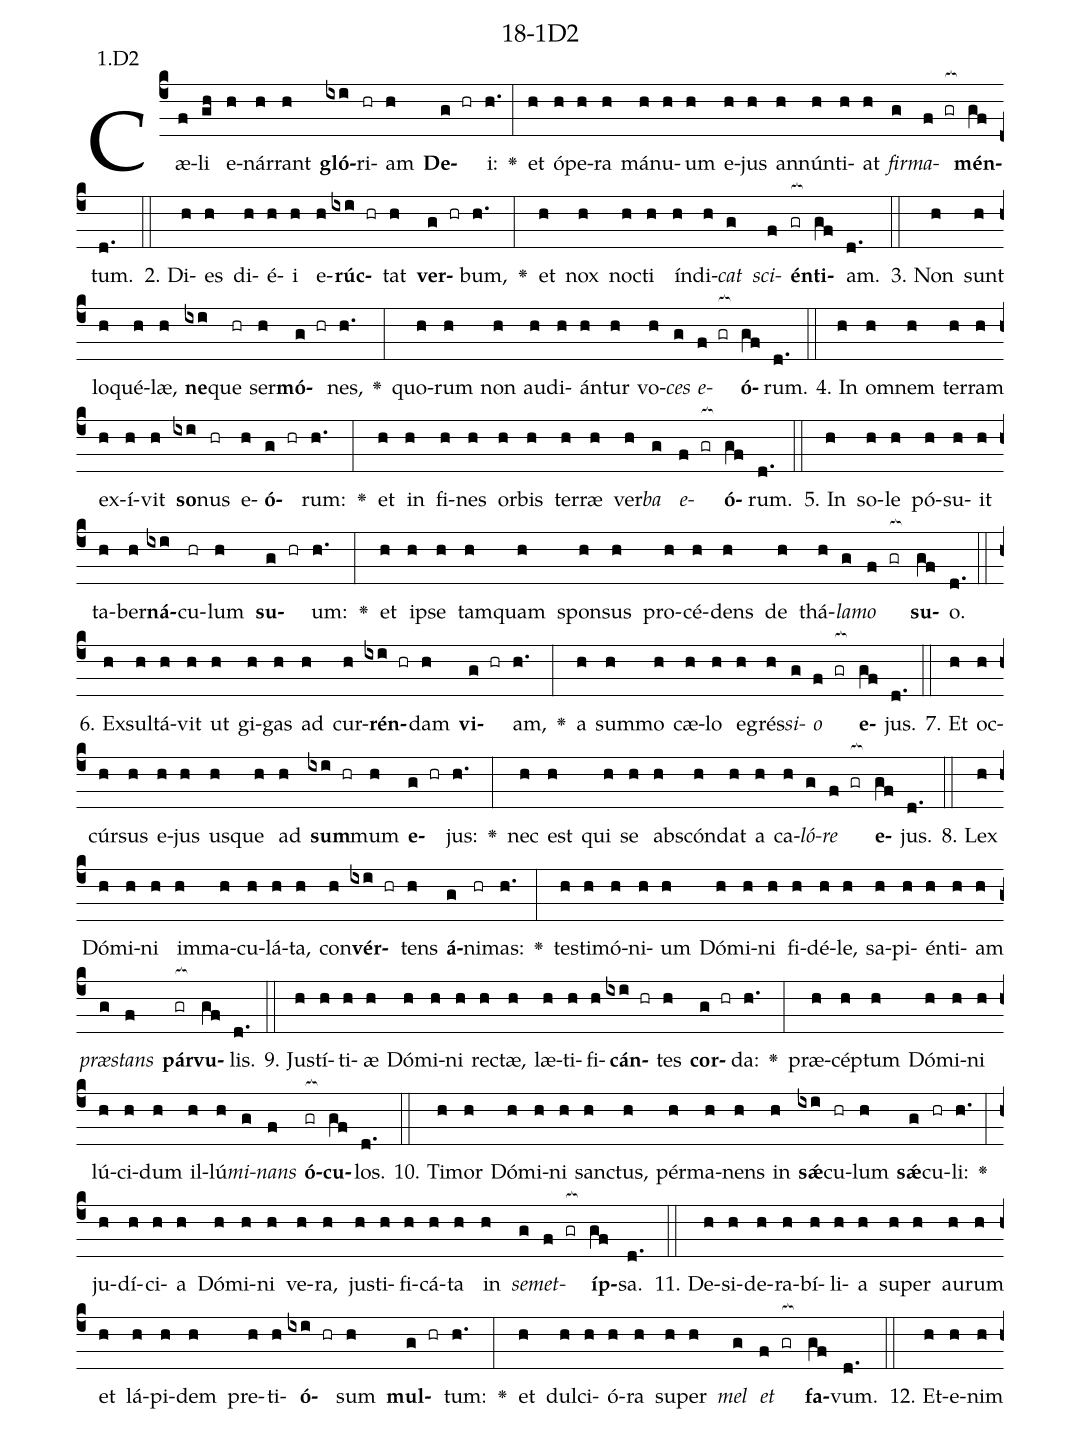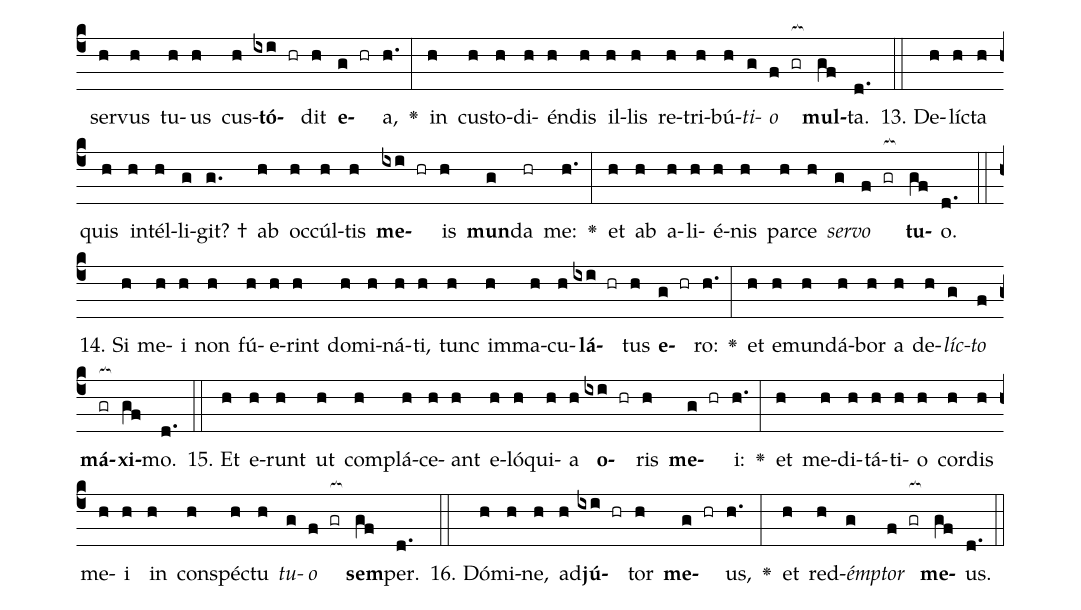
name: 18-1D2;
annotation: 1.D2;
%%
(c4)Cæ(f)li(gh) e(h)nár(h)rant(h) <b>gló</b>(ixi)ri(hr)am(h) <b>De</b>(g hr)i:(h.) <v>\greheightstar</v>(:) et(h) ó(h)pe(h)ra(h) má(h)nu(h)um(h) e(h)jus(h) an(h)nún(h)ti(h)at(h) <i>fir</i>(g)<i>ma</i>(f gr[ocb:1{])<b>mén</b>(gf[ocb:0}])tum.(d.) (::)
2. Di(h)es(h) di(h)é(h)i(h) e(h)<b>rúc</b>(ixi hr)tat(h) <b>ver</b>(g hr)bum,(h.) <v>\greheightstar</v>(:) et(h) nox(h) noc(h)ti(h) ín(h)di(h)<i>cat</i>(g) <i>sci</i>(f)<b>én</b>(gr[ocb:1{])<b>ti</b>(gf[ocb:0}])am.(d.) (::)
3. Non(h) sunt(h) lo(h)qué(h)læ,(h) <b>ne</b>(ixi)que(hr) ser(h)<b>mó</b>(g hr)nes,(h.) <v>\greheightstar</v>(:) quo(h)rum(h) non(h) au(h)di(h)án(h)tur(h) vo(h)<i>ces</i>(g) <i>e</i>(f gr[ocb:1{])<b>ó</b>(gf[ocb:0}])rum.(d.) (::)
4. In(h) om(h)nem(h) ter(h)ram(h) ex(h)í(h)vit(h) <b>so</b>(ixi)nus(hr) e(h)<b>ó</b>(g hr)rum:(h.) <v>\greheightstar</v>(:) et(h) in(h) fi(h)nes(h) or(h)bis(h) ter(h)ræ(h) ver(h)<i>ba</i>(g) <i>e</i>(f gr[ocb:1{])<b>ó</b>(gf[ocb:0}])rum.(d.) (::)
5. In(h) so(h)le(h) pó(h)su(h)it(h) ta(h)ber(h)<b>ná</b>(ixi)cu(hr)lum(h) <b>su</b>(g hr)um:(h.) <v>\greheightstar</v>(:) et(h) ip(h)se(h) tam(h)quam(h) spon(h)sus(h) pro(h)cé(h)dens(h) de(h) thá(h)<i>la</i>(g)<i>mo</i>(f gr[ocb:1{]) <b>su</b>(gf[ocb:0}])o.(d.) (::)
6. Ex(h)sul(h)tá(h)vit(h) ut(h) gi(h)gas(h) ad(h) cur(h)<b>rén</b>(ixi hr)dam(h) <b>vi</b>(g hr)am,(h.) <v>\greheightstar</v>(:) a(h) sum(h)mo(h) cæ(h)lo(h) e(h)grés(h)<i>si</i>(g)<i>o</i>(f gr[ocb:1{]) <b>e</b>(gf[ocb:0}])jus.(d.) (::)
7. Et(h) oc(h)cúr(h)sus(h) e(h)jus(h) us(h)que(h) ad(h) <b>sum</b>(ixi hr)mum(h) <b>e</b>(g hr)jus:(h.) <v>\greheightstar</v>(:) nec(h) est(h) qui(h) se(h) abs(h)cón(h)dat(h) a(h) ca(h)<i>ló</i>(g)<i>re</i>(f gr[ocb:1{]) <b>e</b>(gf[ocb:0}])jus.(d.) (::)
8. Lex(h) Dó(h)mi(h)ni(h) im(h)ma(h)cu(h)lá(h)ta,(h) con(h)<b>vér</b>(ixi hr)tens(h) <b>á</b>(g)ni(hr)mas:(h.) <v>\greheightstar</v>(:) tes(h)ti(h)mó(h)ni(h)um(h) Dó(h)mi(h)ni(h) fi(h)dé(h)le,(h) sa(h)pi(h)én(h)ti(h)am(h) <i>præ</i>(g)<i>stans</i>(f) <b>pár</b>(gr[ocb:1{])<b>vu</b>(gf[ocb:0}])lis.(d.) (::)
9. Jus(h)tí(h)ti(h)æ(h) Dó(h)mi(h)ni(h) rec(h)tæ,(h) læ(h)ti(h)fi(h)<b>cán</b>(ixi hr)tes(h) <b>cor</b>(g hr)da:(h.) <v>\greheightstar</v>(:) præ(h)cép(h)tum(h) Dó(h)mi(h)ni(h) lú(h)ci(h)dum(h) il(h)lú(h)<i>mi</i>(g)<i>nans</i>(f) <b>ó</b>(gr[ocb:1{])<b>cu</b>(gf[ocb:0}])los.(d.) (::)
10. Ti(h)mor(h) Dó(h)mi(h)ni(h) sanc(h)tus,(h) pér(h)ma(h)nens(h) in(h) <b>sǽ</b>(ixi)cu(hr)lum(h) <b>sǽ</b>(g)cu(hr)li:(h.) <v>\greheightstar</v>(:) ju(h)dí(h)ci(h)a(h) Dó(h)mi(h)ni(h) ve(h)ra,(h) jus(h)ti(h)fi(h)cá(h)ta(h) in(h) <i>se</i>(g)<i>met</i>(f gr[ocb:1{])<b>íp</b>(gf[ocb:0}])sa.(d.) (::)
11. De(h)si(h)de(h)ra(h)bí(h)li(h)a(h) su(h)per(h) au(h)rum(h) et(h) lá(h)pi(h)dem(h) pre(h)ti(h)<b>ó</b>(ixi hr)sum(h) <b>mul</b>(g hr)tum:(h.) <v>\greheightstar</v>(:) et(h) dul(h)ci(h)ó(h)ra(h) su(h)per(h) <i>mel</i>(g) <i>et</i>(f gr[ocb:1{]) <b>fa</b>(gf[ocb:0}])vum.(d.) (::)
12. Et(h)e(h)nim(h) ser(h)vus(h) tu(h)us(h) cus(h)<b>tó</b>(ixi hr)dit(h) <b>e</b>(g hr)a,(h.) <v>\greheightstar</v>(:) in(h) cus(h)to(h)di(h)én(h)dis(h) il(h)lis(h) re(h)tri(h)bú(h)<i>ti</i>(g)<i>o</i>(f gr[ocb:1{]) <b>mul</b>(gf[ocb:0}])ta.(d.) (::)
13. De(h)líc(h)ta(h) quis(h) in(h)tél(h)li(g)git? †(g.) ab(h) oc(h)cúl(h)tis(h) <b>me</b>(ixi hr)is(h) <b>mun</b>(g)da(hr) me:(h.) <v>\greheightstar</v>(:) et(h) ab(h) a(h)li(h)é(h)nis(h) par(h)ce(h) <i>ser</i>(g)<i>vo</i>(f gr[ocb:1{]) <b>tu</b>(gf[ocb:0}])o.(d.) (::)
14. Si(h) me(h)i(h) non(h) fú(h)e(h)rint(h) do(h)mi(h)ná(h)ti,(h) tunc(h) im(h)ma(h)cu(h)<b>lá</b>(ixi hr)tus(h) <b>e</b>(g hr)ro:(h.) <v>\greheightstar</v>(:) et(h) e(h)mun(h)dá(h)bor(h) a(h) de(h)<i>líc</i>(g)<i>to</i>(f) <b>má</b>(gr[ocb:1{])<b>xi</b>(gf[ocb:0}])mo.(d.) (::)
15. Et(h) e(h)runt(h) ut(h) com(h)plá(h)ce(h)ant(h) e(h)ló(h)qui(h)a(h) <b>o</b>(ixi hr)ris(h) <b>me</b>(g hr)i:(h.) <v>\greheightstar</v>(:) et(h) me(h)di(h)tá(h)ti(h)o(h) cor(h)dis(h) me(h)i(h) in(h) con(h)spéc(h)tu(h) <i>tu</i>(g)<i>o</i>(f gr[ocb:1{]) <b>sem</b>(gf[ocb:0}])per.(d.) (::)
16. Dó(h)mi(h)ne,(h) ad(h)<b>jú</b>(ixi hr)tor(h) <b>me</b>(g hr)us,(h.) <v>\greheightstar</v>(:) et(h) red(h)<i>émp</i>(g)<i>tor</i>(f gr[ocb:1{]) <b>me</b>(gf[ocb:0}])us.(d.) (::)
